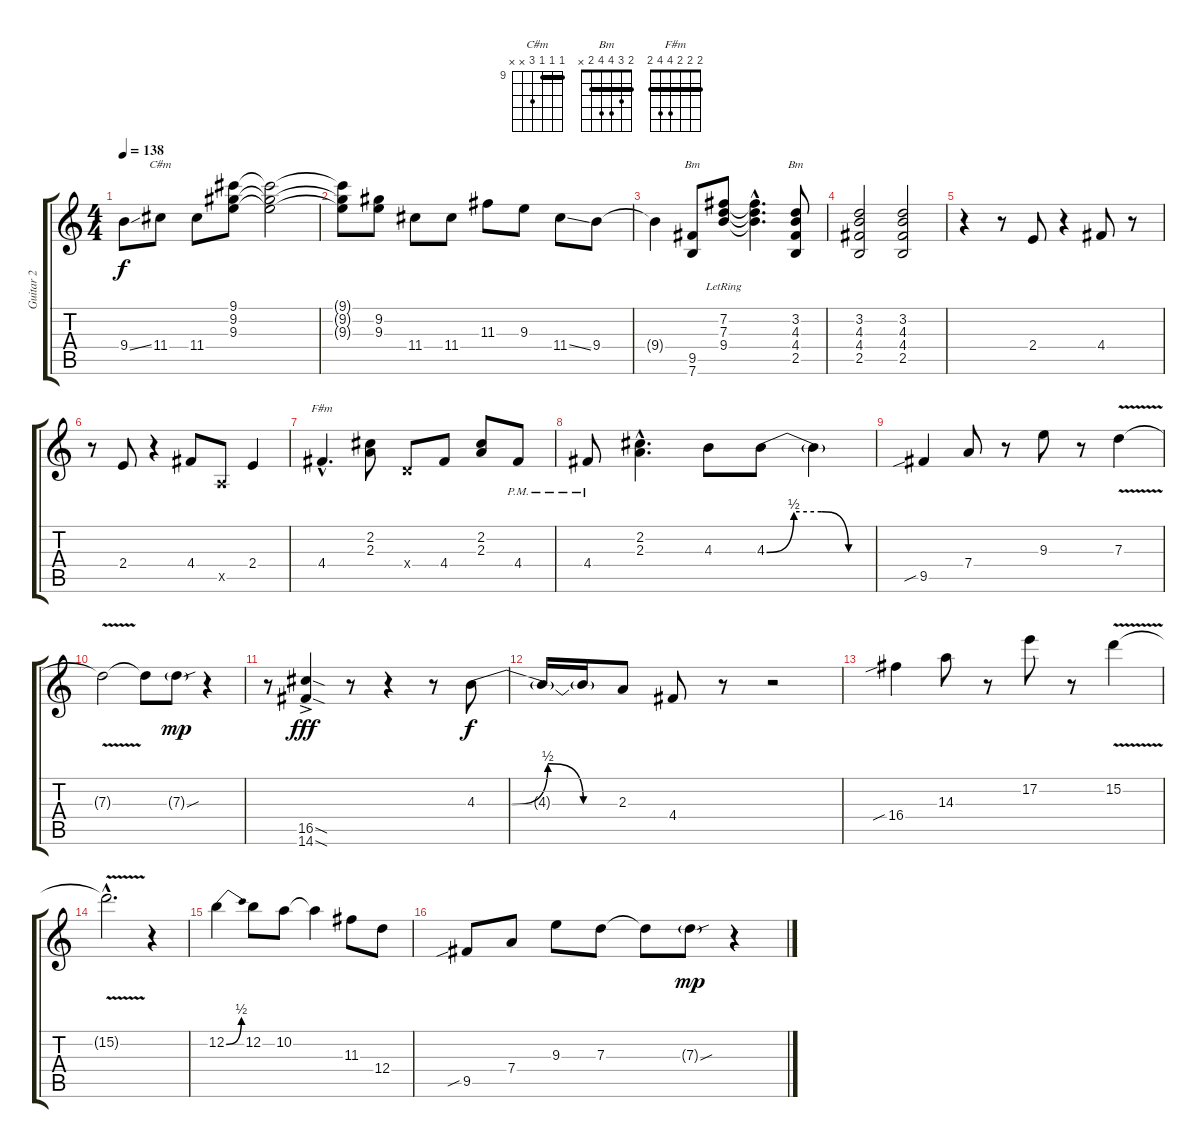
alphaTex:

\track ("Guitar 2" "Guitar 2") {instrument electricguitarclean}
\staff {score tabs}
\tuning (E4 B3 G3 D3 A2 E2) {hide}
\chord ("C#m" 9 9 9 11 x x) {firstfret 9 barre 9}
\chord ("Bm" 7 7 7 9 9 7) {firstfret 7 barre 7}
\chord ("Bm" 2 3 4 4 2 x) {barre 2}
\chord ("F#m" 2 2 2 4 4 2) {barre 2}
\ts (4 4)
\tempo 138
\clef g2
\ks c
9.4{ss}.8{dy f} 11.4.8{ch "C#m"} 11.4.8 (9.1 9.2 9.3).8 (9.1{t} 9.2{t} 9.3{t}).2 |
(9.1{t} 9.2{t} 9.3{t}).8 (9.2 9.3).8 11.4.8 11.4.8 11.3.8 9.3.8 11.4{ss}.8 9.4.8 |
9.4{t}.4 (9.5 7.6).8{ch "Bm"} (7.2{lr} 7.3{lr} 9.4{lr}).8 (7.2{hac t} 7.3{hac t} 9.4{hac t}).4{d} (3.2 4.3 4.4 2.5).8{ch "Bm"} |
(3.2 4.3 4.4 2.5).2 (3.2 4.3 4.4 2.5).2 |
r.4 r.8 2.4.8 r.4 4.4.8 r.8 |
r.8 2.4.8 r.4 4.4.8 0.5{x}.8 2.4.4 |
4.4{hac}.4{d ch "F#m"} (2.2 2.3).8 0.4{x}.8 4.4.8 (2.2 2.3).8 4.4{pm}.8 |
4.4{pm}.8 (2.2{hac} 2.3{hac}).4{d} 4.3.8 4.3{be (custom 0 0 15 2 30 2 45 0 60 0)}.8 4.3{t}.4 |
9.5{sib}.4 7.4.8 r.8 9.3.8 r.8 7.3{v}.4 |
7.3{t}.2 7.3{t}.8 7.3{sou g}.8{dy mp} r.4 |
r.8 (16.5{sod ac} 14.6{sod ac}).4{dy fff} r.8 r.4 r.8 4.3{be (custom 0 0 15 0 30 2 45 0 60 0)}.8{dy f} |
4.3{t}.16 4.3{t}.16 2.3.8 4.4.8 r.8 r.2 |
16.4{sib}.4 14.3.8 r.8 17.2.8 r.8 15.2{v}.4 |
15.2{hac t}.2{d} r.4 |
12.2{be (bend 0 0 60 2)}.4 12.2.8 10.2.8 10.2{t}.4 11.3.8 12.4.8 |
9.5{sib}.8 7.4.8 9.3.8 7.3.8 7.3{t}.8 7.3{sou g}.8{dy mp} r.4
